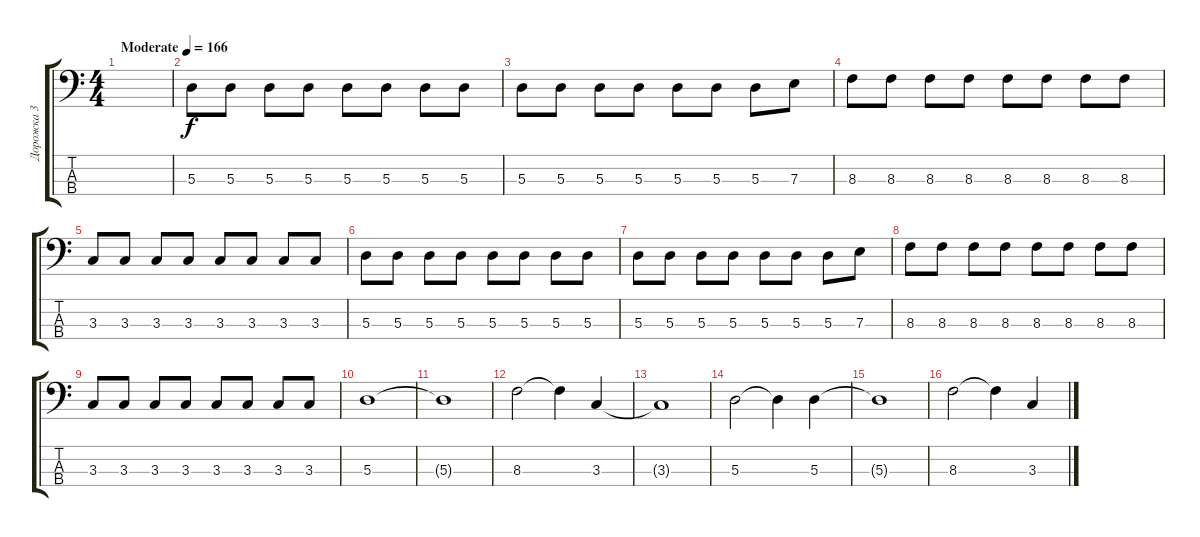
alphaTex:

\track ("Дорожка 3" "Дорожка 3") {instrument electricbassfinger}
\staff {score tabs}
\tuning (G2 D2 A1 E1) {hide}
\ts (4 4)
\tempo (166 "Moderate")
\clef f4
\ks c
|
5.3.8 5.3.8 5.3.8 5.3.8 5.3.8 5.3.8 5.3.8 5.3.8 |
5.3.8 5.3.8 5.3.8 5.3.8 5.3.8 5.3.8 5.3.8 7.3.8 |
8.3.8 8.3.8 8.3.8 8.3.8 8.3.8 8.3.8 8.3.8 8.3.8 |
3.3.8 3.3.8 3.3.8 3.3.8 3.3.8 3.3.8 3.3.8 3.3.8 |
5.3.8 5.3.8 5.3.8 5.3.8 5.3.8 5.3.8 5.3.8 5.3.8 |
5.3.8 5.3.8 5.3.8 5.3.8 5.3.8 5.3.8 5.3.8 7.3.8 |
8.3.8 8.3.8 8.3.8 8.3.8 8.3.8 8.3.8 8.3.8 8.3.8 |
3.3.8 3.3.8 3.3.8 3.3.8 3.3.8 3.3.8 3.3.8 3.3.8 |
5.3.1 |
5.3{t}.1 |
8.3.2 8.3{t}.4 3.3.4 |
3.3{t}.1 |
5.3.2 5.3{t}.4 5.3.4 |
5.3{t}.1 |
8.3.2 8.3{t}.4 3.3.4
